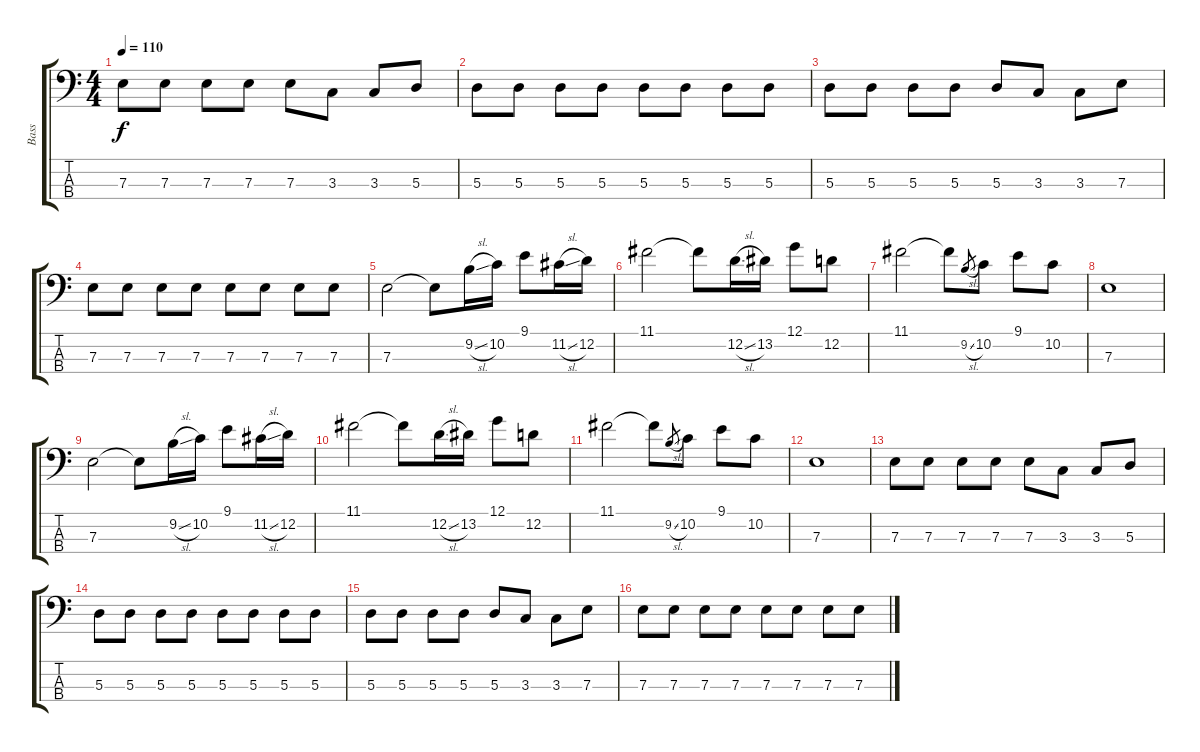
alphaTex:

\track ("Bass" "Bass") {instrument slapbass1}
\staff {score tabs}
\tuning (G2 D2 A1 E1) {hide}
\ts (4 4)
\tempo 110
\clef f4
\ks c
7.3.8{dy f} 7.3.8 7.3.8 7.3.8 7.3.8 3.3.8 3.3.8 5.3.8 |
5.3.8 5.3.8 5.3.8 5.3.8 5.3.8 5.3.8 5.3.8 5.3.8 |
5.3.8 5.3.8 5.3.8 5.3.8 5.3.8 3.3.8 3.3.8 7.3.8 |
7.3.8 7.3.8 7.3.8 7.3.8 7.3.8 7.3.8 7.3.8 7.3.8 |
7.3.2 7.3{t}.8 9.2{sl}.16 10.2.16 9.1.8 11.2{sl}.16 12.2.16 |
11.1.2 11.1{t}.8 12.2{sl}.16 13.2.16 12.1.8 12.2.8 |
11.1.2 11.1{t}.8 9.2{sl}.8{gr} 10.2.8 9.1.8 10.2.8 |
7.3.1 |
7.3.2 7.3{t}.8 9.2{sl}.16 10.2.16 9.1.8 11.2{sl}.16 12.2.16 |
11.1.2 11.1{t}.8 12.2{sl}.16 13.2.16 12.1.8 12.2.8 |
11.1.2 11.1{t}.8 9.2{sl}.8{gr} 10.2.8 9.1.8 10.2.8 |
7.3.1 |
7.3.8 7.3.8 7.3.8 7.3.8 7.3.8 3.3.8 3.3.8 5.3.8 |
5.3.8 5.3.8 5.3.8 5.3.8 5.3.8 5.3.8 5.3.8 5.3.8 |
5.3.8 5.3.8 5.3.8 5.3.8 5.3.8 3.3.8 3.3.8 7.3.8 |
7.3.8 7.3.8 7.3.8 7.3.8 7.3.8 7.3.8 7.3.8 7.3.8
